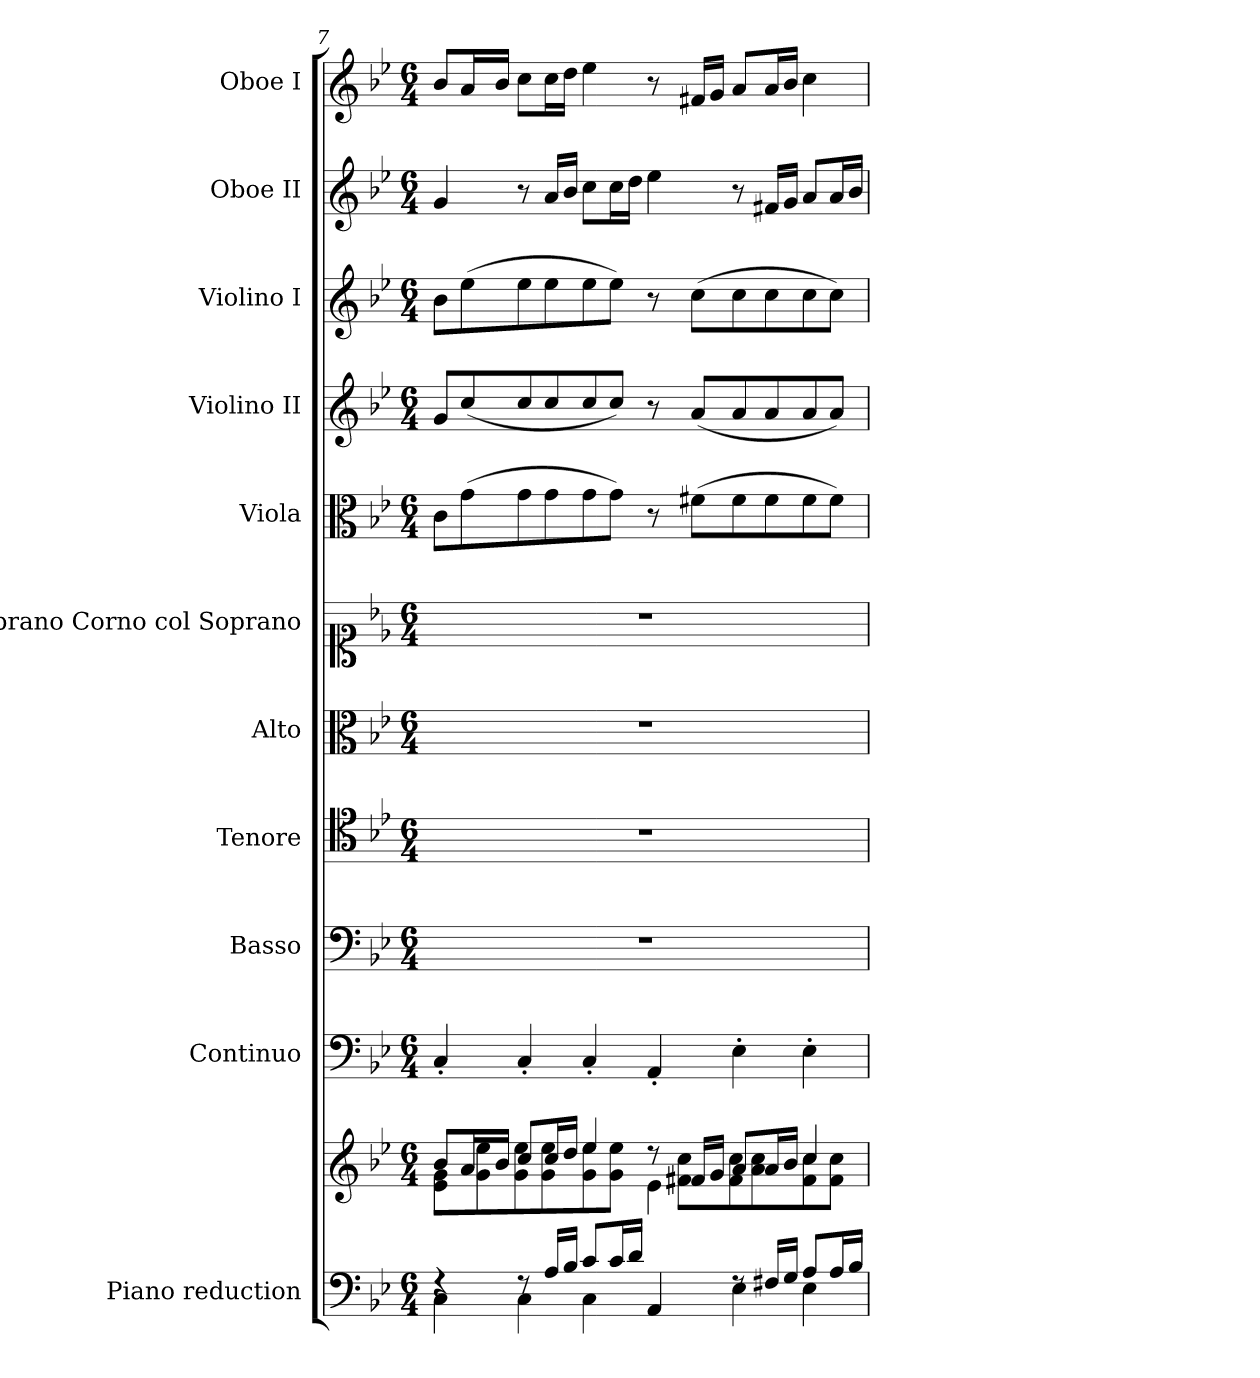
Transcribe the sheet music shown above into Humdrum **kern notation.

**kern	**kern	**kern	**kern	**kern	**kern	**kern	**kern	**kern	**kern	**kern	**kern
*part11	*part11	*part10	*part9	*part8	*part7	*part6	*part5	*part4	*part3	*part2	*part1
*staff12	*staff11	*staff10	*staff9	*staff8	*staff7	*staff6	*staff5	*staff4	*staff3	*staff2	*staff1
*I"Piano reduction	*	*I"Continuo	*I"Basso	*I"Tenore	*I"Alto	*I"Soprano Corno col Soprano	*I"Viola	*I"Violino II	*I"Violino I	*I"Oboe II	*I"Oboe I
*I'Pno	*	*	*	*	*	*	*I'Vla	*I'Vln	*I'Vln	*I'Ob	*I'Ob
*clefF4	*clefG2	*clefF4	*clefF4	*clefC4	*clefC3	*clefC1	*clefC3	*clefG2	*clefG2	*clefG2	*clefG2
*k[b-e-]	*k[b-e-]	*k[b-e-]	*k[b-e-]	*k[b-e-]	*k[b-e-]	*k[b-e-]	*k[b-e-]	*k[b-e-]	*k[b-e-]	*k[b-e-]	*k[b-e-]
*M6/4	*M6/4	*M6/4	*M6/4	*M6/4	*M6/4	*M6/4	*M6/4	*M6/4	*M6/4	*M6/4	*M6/4
=7	=7	=7	=7	=7	=7	=7	=7	=7	=7	=7	=7
*^	*^	*	*	*	*	*	*	*	*	*	*
*	*	*	*^	*	*	*	*	*	*	*	*	*	*
4rF	4C\	8b-/L	8e-\ 8g\L	2.ryy	4C'/	1.r	1.r	1.r	1.r	8c\L	8g/L	8b-\L	4g/	8b-/L
.	.	16a/L	8g\ 8ee-\	.	.	.	.	.	.	(>8g\	(<8cc/	(>8ee-\	.	16a/L
.	.	16b-/JJ	.	.	.	.	.	.	.	.	.	.	.	16b-/JJ
8rF	4C\	8cc/L	8g\ 8ee-\	.	4C'/	.	.	.	.	8g\	8cc/	8ee-\	8r	8cc\L
16A/LL	.	16cc/L	8g\ 8ee-\	.	.	.	.	.	.	8g\	8cc/	8ee-\	16a/LL	16cc\L
16B-/JJ	.	16dd/JJ	.	.	.	.	.	.	.	.	.	.	16b-/JJ	16dd\JJ
8c/L	4C\	4ee-/	8g\ 8ee-\	.	4C'/	.	.	.	.	8g\	8cc/	8ee-\	8cc\L	4ee-\
16c/L	.	.	8g\ 8ee-\J	.	.	.	.	.	.	8g\J)	8cc/J)	8ee-\J)	16cc\L	.
16d/JJ	.	.	.	.	.	.	.	.	.	.	.	.	16dd\JJ	.
4ryy	4AA/	8rdd	8rddyy	4e-\	4AA'/	.	.	.	.	8r	8r	8r	4ee-\	8r
.	.	16f#X/LL	8f#\ 8cc\L	.	.	.	.	.	.	(>8f#X\L	(<8a/L	(>8cc\L	.	16f#X/LL
.	.	16g/JJ	.	.	.	.	.	.	.	.	.	.	.	16g/JJ
8rF	4E-\	8a/L	8f#\ 8cc\	2ryy	4E-'\	.	.	.	.	8f#\	8a/	8cc\	8r	8a/L
16F#X/LL	.	16a/L	8a\ 8cc\	.	.	.	.	.	.	8f#\	8a/	8cc\	16f#X/LL	16a/L
16G/JJ	.	16b-/JJ	.	.	.	.	.	.	.	.	.	.	16g/JJ	16b-/JJ
8A/L	4E-\	4cc/	8f#\ 8cc\	.	4E-'\	.	.	.	.	8f#\	8a/	8cc\	8a/L	4cc\
16A/L	.	.	8f#\ 8cc\J	.	.	.	.	.	.	8f#\J)	8a/J)	8cc\J)	16a/L	.
16B-/JJ	.	.	.	.	.	.	.	.	.	.	.	.	16b-/JJ	.
*v	*v	*	*	*	*	*	*	*	*	*	*	*	*	*
*	*v	*v	*v	*	*	*	*	*	*	*	*	*	*
=	=	=	=	=	=	=	=	=	=	=	=
*-	*-	*-	*-	*-	*-	*-	*-	*-	*-	*-	*-
